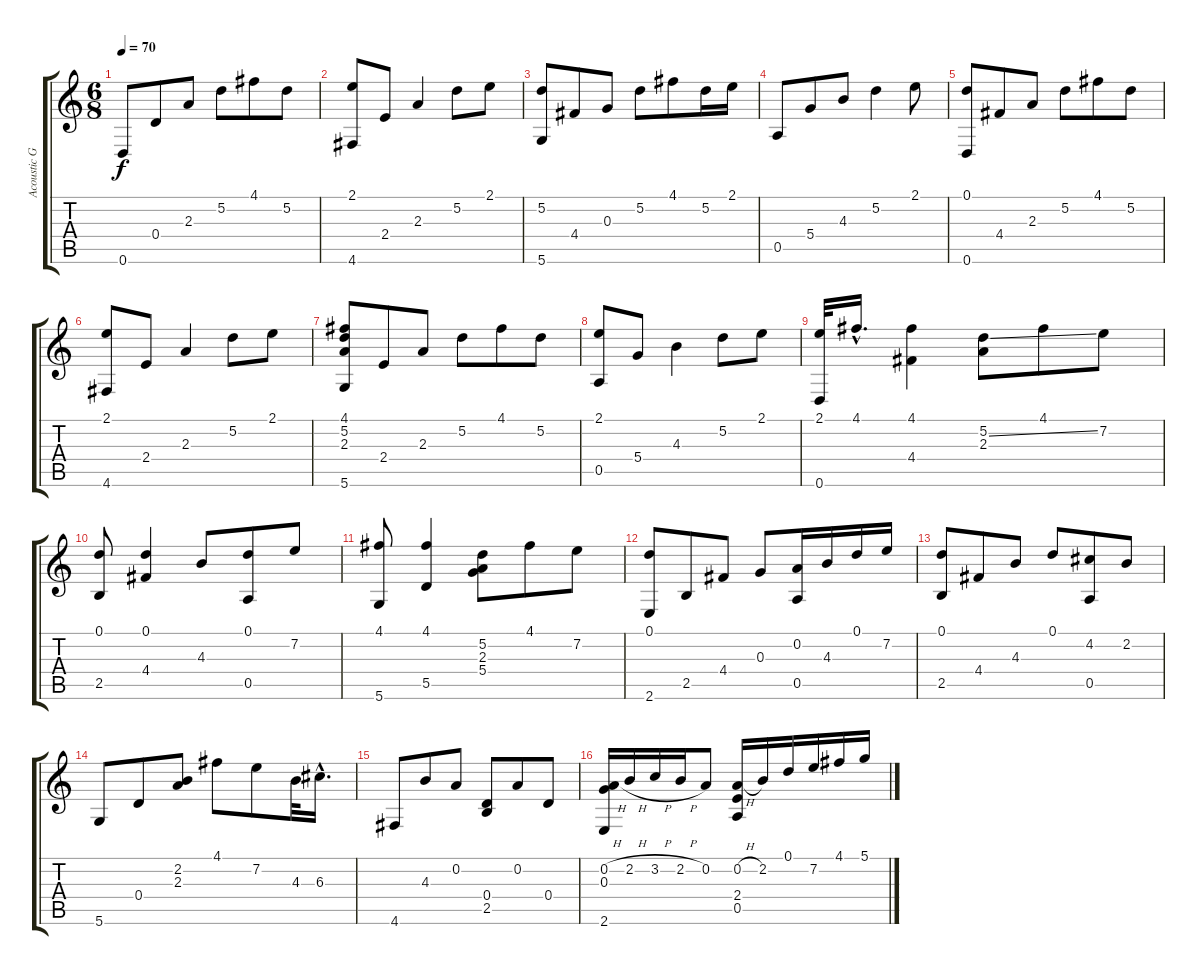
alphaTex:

\track ("Acoustic Guitar (steel)" "Acoustic G") {instrument acousticguitarsteel}
\staff {score tabs}
\tuning (D4 A3 G3 D3 A2 D2) {hide}
\ts (6 8)
\tempo 70
\clef g2
\ks c
0.6.8{dy f instrument acousticguitarsteel} 0.4.8 2.3.8 5.2.8 4.1.8 5.2.8 |
(2.1 4.6).8 2.4.8 2.3.4 5.2.8 2.1.8 |
(5.2 5.6).8 4.4.8 0.3.8 5.2.8 4.1.8 5.2.16 2.1.16 |
0.5.8 5.4.8 4.3.8 5.2.4 2.1.8 |
(0.1 0.6).8 4.4.8 2.3.8 5.2.8 4.1.8 5.2.8 |
(2.1 4.6).8 2.4.8 2.3.4 5.2.8 2.1.8 |
(4.1 5.2 2.3 5.6).8 2.4.8 2.3.8 5.2.8 4.1.8 5.2.8 |
(2.1 0.5).8 5.4.8 4.3.4 5.2.8 2.1.8 |
(2.1 0.6).32 4.1{hac}.16{d} (4.1 4.4).4 (5.2{ss} 2.3).8 4.1.8 7.2.8 |
(0.1 2.5).8 (0.1 4.4).4 4.3.8 (0.1 0.5).8 7.2.8 |
(4.1 5.6).8 (4.1 5.5).4 (5.2 2.3 5.4).8 4.1.8 7.2.8 |
(0.1 2.6).8 2.5.8 4.4.8 0.3.8 (0.2 0.5).16 4.3.16 0.1.16 7.2.16 |
(0.1 2.5).8 4.4.8 4.3.8 0.1.8 (4.2 0.5).8 2.2.8 |
5.6.8 0.4.8 (2.2 2.3).8 4.1.8 7.2.8 4.3.32 6.3{hac}.16{d} |
4.6.8 4.3.8 0.2.8 (0.4 2.5).8 0.2.8 0.4.8 |
(0.2{h} 0.3 2.6).16 2.2{h}.16 3.2{h}.16 2.2{h}.16 0.2.8 (0.2{h} 2.4 0.5).16 2.2.16 0.1.16 7.2.16 4.1.16 5.1.16
